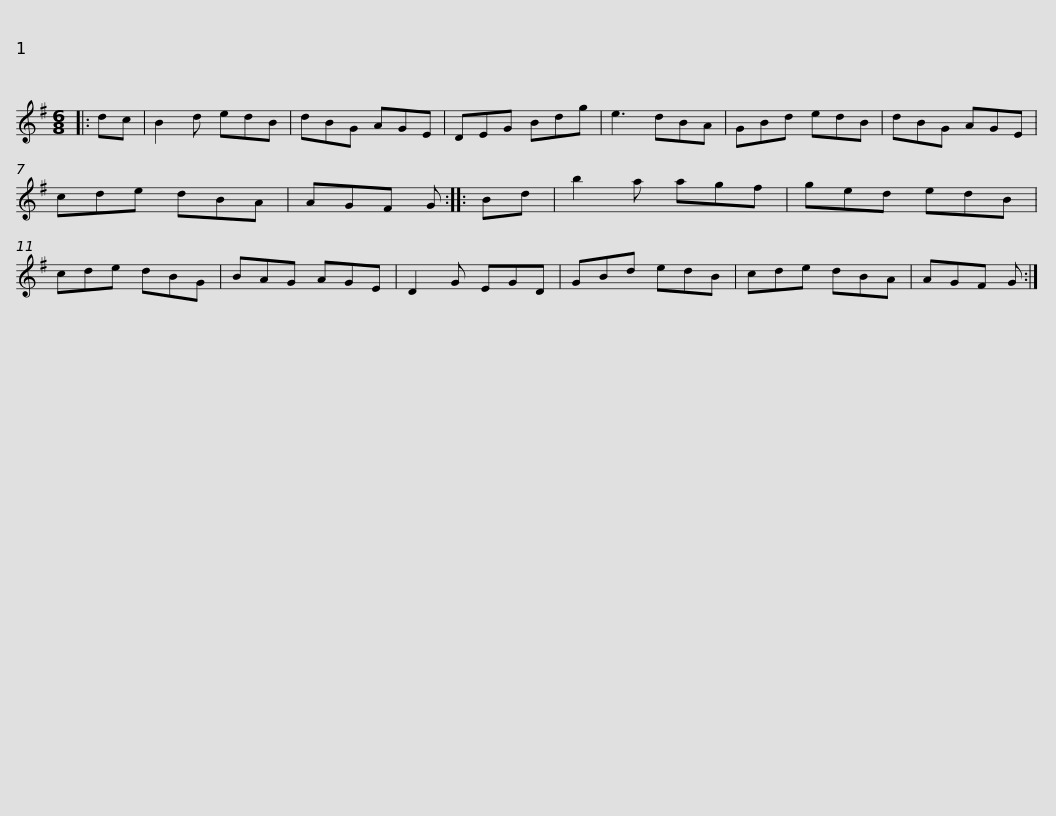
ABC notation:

X:1
L:1/8
M:6/8
I:linebreak $
K:G
V:1 treble
V:1
|: dc | B2 d edB | dBG AGE | DEG Bdg | e3 dBA | %5
 GBd edB | dBG AGE | cde dBA |$ AGF G :: Bd | %10
 b2 a agf | ged edB | cde dBG | BAG AGE | D2 G EGD | %15
 GBd edB |$ cde dBA | AGF G :| %18
